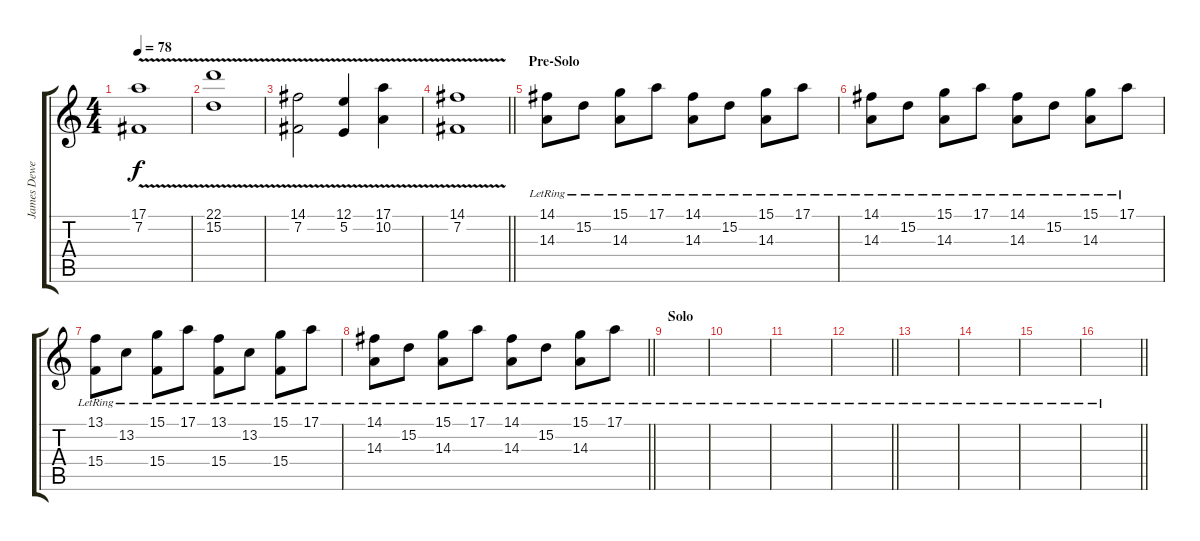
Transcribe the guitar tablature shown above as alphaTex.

\track ("James Dewees [Acoustic Gtr/FX]" "James Dewe") {instrument pad4choir}
\staff {score tabs}
\tuning (E4 B3 G3 D3 A2 E2) {hide}
\ts (4 4)
\tempo 78
\clef g2
\ks c
(17.1{v} 7.2{v}).1{dy f} |
(22.1{v} 15.2{v}).1 |
(14.1{v} 7.2{v}).2 (12.1{v} 5.2{v}).4 (17.1{v} 10.2{v}).4 |
\barLineRight lightlight
(14.1{v} 7.2{v}).1 |
\section ("" "Pre-Solo")
(14.1{lr} 14.3{lr}).8{balance 16 instrument acousticguitarsteel} 15.2{lr}.8 (15.1{lr} 14.3{lr}).8 17.1{lr}.8 (14.1{lr} 14.3{lr}).8 15.2{lr}.8 (15.1{lr} 14.3{lr}).8 17.1{lr}.8 |
(14.1{lr} 14.3{lr}).8 15.2{lr}.8 (15.1{lr} 14.3{lr}).8 17.1{lr}.8 (14.1{lr} 14.3{lr}).8 15.2{lr}.8 (15.1{lr} 14.3{lr}).8 17.1{lr}.8 |
(13.1{lr} 15.4{lr}).8 13.2{lr}.8 (15.1{lr} 15.4{lr}).8 17.1{lr}.8 (13.1{lr} 15.4{lr}).8 13.2{lr}.8 (15.1{lr} 15.4{lr}).8 17.1{lr}.8 |
\barLineRight lightlight
(14.1{lr} 14.3{lr}).8 15.2{lr}.8 (15.1{lr} 14.3{lr}).8 17.1{lr}.8 (14.1{lr} 14.3{lr}).8 15.2{lr}.8 (15.1{lr} 14.3{lr}).8 17.1{lr}.8 |
\section ("" "Solo")
|
|
|
\barLineRight lightlight
|
|
|
|
\barLineRight lightlight
